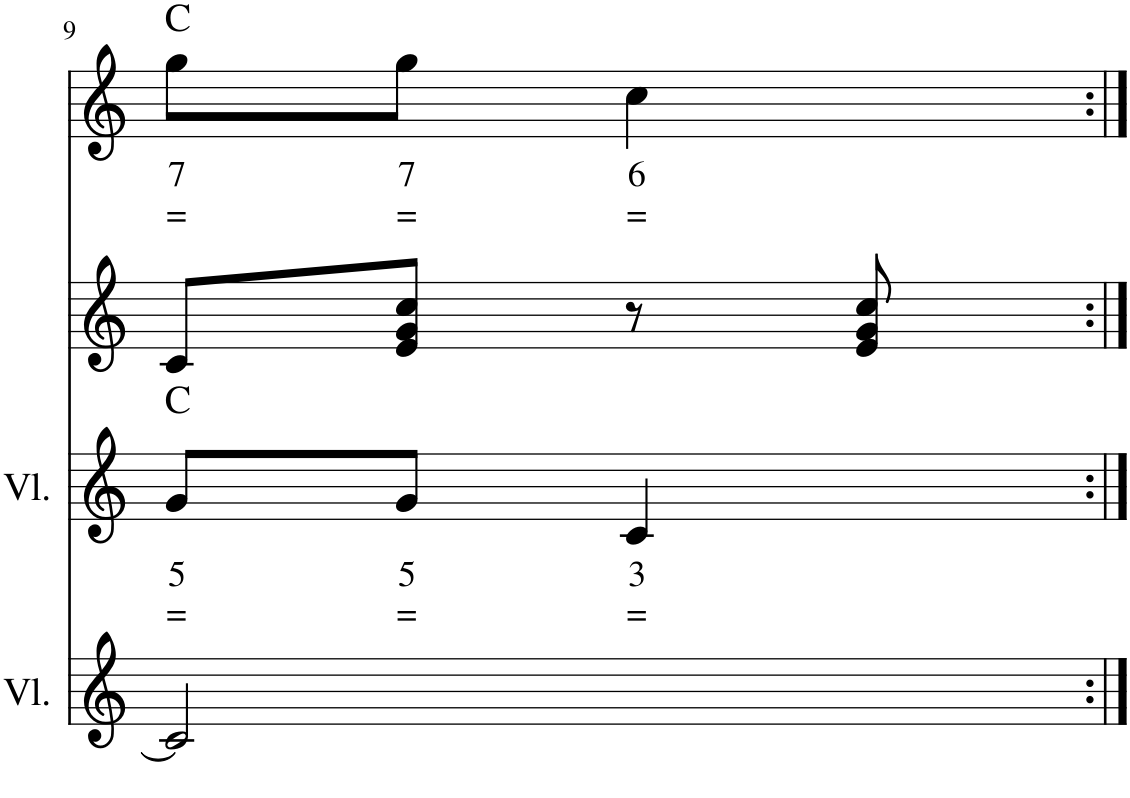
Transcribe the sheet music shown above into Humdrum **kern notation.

**kern	**kern	**text	**text	**harte	**kern	**kern	**text	**text	**harte
*part4	*part3	*part3	*part3	*part3	*part2	*part1	*part1	*part1	*part1
*staff4	*staff3	*staff3	*staff3	*	*staff2	*staff1	*staff1	*staff1	*
*I"Viool	*I"Viool	*	*	*	*I"Stem	*I"Piano	*	*	*
*I'Vl.	*I'Vl.	*	*	*	*	*	*	*	*
!!LO:PB:g=z
*clefG2	*clefG2	*	*	*	*clefG2	*clefG2	*	*	*
*k[]	*k[]	*	*	*	*k[]	*k[]	*	*	*
*M2/4	*M2/4	*	*	*	*M2/4	*M2/4	*	*	*
=9	=9	=9	=9	=9	=9	=9	=9	=9	=9
!	!	!LO:LY:b	!LO:LY:b	!	!	!	!LO:LY:b	!LO:LY:b	!
2c/]	8g/L	5	=	C:maj	8c/L	8gg\L	7	=	C:maj
!	!	!LO:LY:b	!LO:LY:b	!	!	!	!LO:LY:b	!LO:LY:b	!
.	8g/J	5	=	.	8e/ 8g/ 8cc/J	8gg\J	7	=	.
!	!	!LO:LY:b	!LO:LY:b	!	!	!	!LO:LY:b	!LO:LY:b	!
.	4c/	3	=	.	8r	4cc\	6	=	.
.	.	.	.	.	8e/ 8g/ 8cc/	.	.	.	.
=:|!	=:|!	=:|!	=:|!	=:|!	=:|!	=:|!	=:|!	=:|!	=:|!
*-	*-	*-	*-	*-	*-	*-	*-	*-	*-
